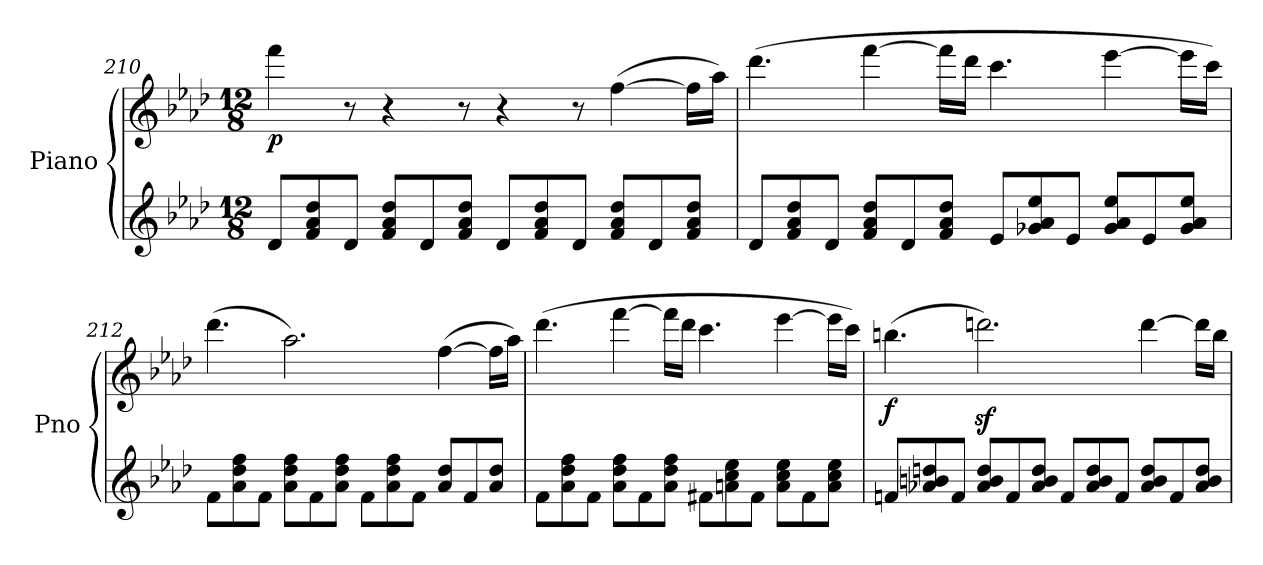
**kern	**kern	**dynam
*part1	*part1	*part1
*staff2	*staff1	*staff1/2
*I"Piano	*	*
*I'Pno	*	*
*clefG2	*clefG2	*
*k[b-e-a-d-]	*k[b-e-a-d-]	*
*M12/8	*M12/8	*
=210	=210	=210
!	!	!LO:DY:b
8d-/L	4fff\	p
8f/ 8a-/ 8dd-/	.	.
8d-/J	8r	.
8f/ 8a-/ 8dd-/L	4r	.
8d-/	.	.
8f/ 8a-/ 8dd-/J	8r	.
8d-/L	4r	.
8f/ 8a-/ 8dd-/	.	.
8d-/J	8r	.
8f/ 8a-/ 8dd-/L	([4ff\	.
8d-/	.	.
8f/ 8a-/ 8dd-/J	16ff\LL]	.
.	16aa-\JJ)	.
!!LO:PB:g=z
=211	=211	=211
8d-/L	(4.ddd-\	.
8f/ 8a-/ 8dd-/	.	.
8d-/J	.	.
8f/ 8a-/ 8dd-/L	[4fff\	.
8d-/	.	.
8f/ 8a-/ 8dd-/J	16fff\LL]	.
.	16ddd-\JJ	.
8e-/L	4.ccc\	.
8g-X/ 8a-/ 8ee-/	.	.
8e-/J	.	.
8g-/ 8a-/ 8ee-/L	[4eee-\	.
8e-/	.	.
8g-/ 8a-/ 8ee-/J	16eee-\LL]	.
.	16ccc\JJ)	.
=212	=212	=212
8f\L	(4.ddd-\	.
8a-\ 8dd-\ 8ff\	.	.
8f\J	.	.
8a-\ 8dd-\ 8ff\L	2.aa-\)	.
8f\	.	.
8a-\ 8dd-\ 8ff\J	.	.
8f\L	.	.
8a-\ 8dd-\ 8ff\	.	.
8f\J	.	.
8a-/ 8dd-/L	([4ff\	.
8f/	.	.
8a-/ 8dd-/J	16ff\LL]	.
.	16aa-\JJ)	.
=213	=213	=213
!	!	!LO:DY:b
8f\L	(4.ddd-\	other-dynamics
8a-\ 8dd-\ 8ff\	.	.
8f\J	.	.
8a-\ 8dd-\ 8ff\L	[4fff\	.
8f\	.	.
8a-\ 8dd-\ 8ff\J	16fff\LL]	.
.	16ddd-\JJ	.
8f#X\L	4.ccc\	.
8an\ 8cc\ 8ee-\	.	.
8f#\J	.	.
8a\ 8cc\ 8ee-\L	[4eee-\	.
8f#\	.	.
8a\ 8cc\ 8ee-\J	16eee-\LL]	.
.	16ccc\JJ)	.
!!LO:LB:g=z
=214	=214	=214
!	!	!LO:DY:b
8fn/L	(4.bbn\	f
8a-X/ 8bn/ 8ddn/	.	.
8f/J	.	.
8a-/ 8b/ 8dd/L	2.dddnz<\)	.
8f/	.	.
8a-/ 8b/ 8dd/J	.	.
8f/L	.	.
8a-/ 8b/ 8dd/	.	.
8f/J	.	.
8a-/ 8b/ 8dd/L	[4ddd\	.
8f/	.	.
8a-/ 8b/ 8dd/J	16ddd\LL]	.
.	16bb\JJ	.
=	=	=
*-	*-	*-
